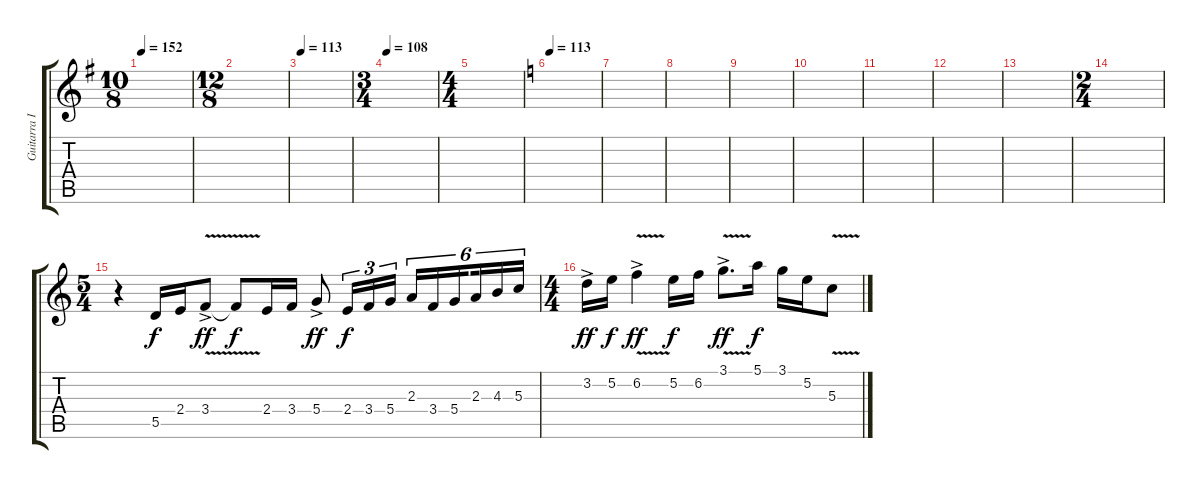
\track ("Guitarra II" "Guitarra I") {instrument distortionguitar}
\staff {score tabs}
\tuning (E4 B3 G3 D3 A2 E2) {hide}
\ts (10 8)
\tempo 152
\clef g2
\ks g
|
\ts (12 8)
|
\tempo 113
|
\ts (3 4)
\tempo 108
|
\ts (4 4)
|
\tempo 113
\ks c
|
|
|
|
|
|
|
|
\ts (2 4)
|
\ts (5 4)
r.4{volume 14} 5.5.16 2.4.16 3.4{v ac}.8{dy ff} 3.4{t}.8{dy f} 2.4.16 3.4.16 5.4{ac}.8{dy ff} 2.4.16{tu (3 2) dy f} 3.4.16{tu (3 2)} 5.4.16{tu (3 2) beam split} 2.3.16{tu (6 4)} 3.4.16{tu (6 4)} 5.4.16{tu (6 4) beam splitsecondary} 2.3.16{tu (6 4)} 4.3.16{tu (6 4)} 5.3.16{tu (6 4)} |
\ts (4 4)
3.2{ac}.16{dy ff} 5.2.16{dy f} 6.2{v ac}.4{dy ff} 5.2.16{dy f} 6.2.16 3.1{v ac}.8{d dy ff} 5.1.16{dy f} 3.1.16 5.2.16 5.3{v}.8
